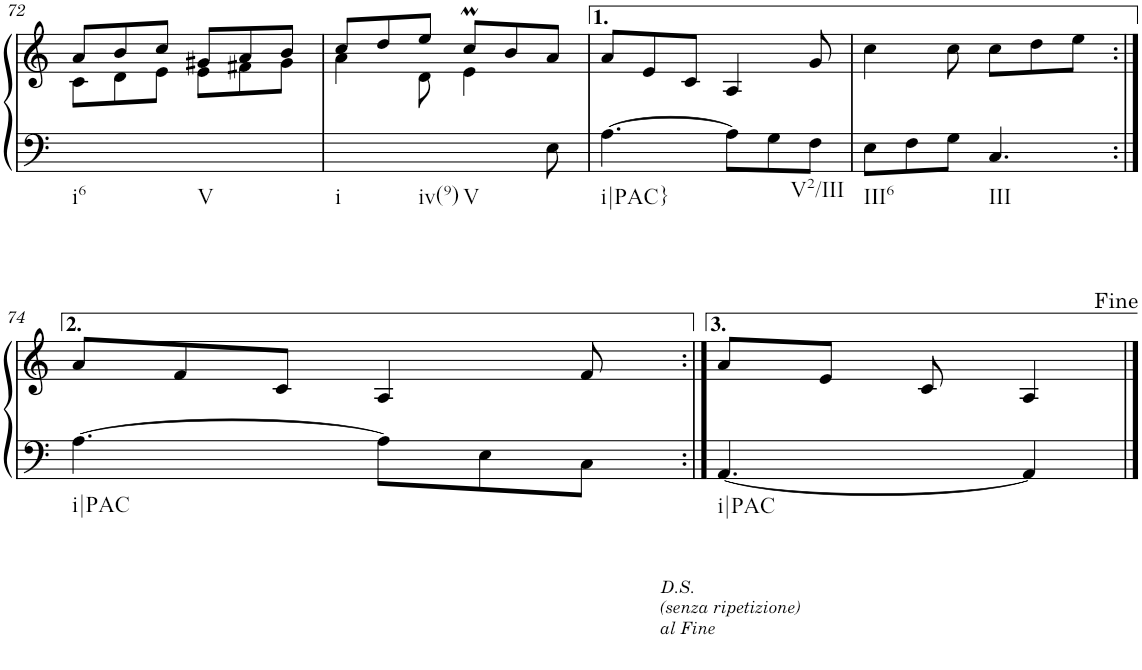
**kern	**kern
*part1	*part1
*staff2	*staff1
*I"Klavier linke Hand	*
!!LO:PB:g=z
*clefF4	*clefG2
*k[]	*k[]
*M6/8	*M6/8
=72	=72
*	*^
!LO:TX:b:t=i6	!	!
!LO:TX:b:t=V	!	!
2.ryy	8a/L	8c\L
.	8b/	8d\
.	8cc/J	8e\J
.	8g#X/L	8e\L
.	8a/	8f#X\
.	8b/J	8g#\J
=73	=73	=73
!LO:TX:b:t=i	!	!
!LO:TX:b:t=iv(9)	!	!
4.ryy	8cc/L	4a\
.	8dd/	.
.	8ee/J	8d\
!LO:TX:b:t=V	!	!
4ryy	8ccM/L	4e\
.	8b/	.
8E\	8a/J	8ryy
=74	=74	=74
!LO:TX:b:t=i|PAC}	!	!
*	*v	*v
[4.A\	8a/L
.	8e/
.	8c/J
8A\L]	4A/
8G\	.
!LO:TX:b:t=V2/III	!
8F\J	8g/
=35	=35
!LO:TX:b:t=III6	!
8E\L	4cc\
8F\	.
8G\J	8cc\
!LO:TX:b:t=III	!
4.C/	8cc\L
.	8dd\
.	8ee\J
!!LO:LB:g=z
=74:|!	=74:|!
!LO:TX:b:t=i|PAC	!
[4.A\	8a/L
.	8f/
.	8c/J
8A\L]	4A/
8E\	.
8C\J	8f/
!	!LO:TX:b:t=D.S.\n(senza ripetizione)\nal Fine
!LO:TX:b:t=D.S.\n(senza ripetizione)\nal Fine	!
=74X2:|!	=74X2:|!
!LO:TX:b:t=i|PAC	!
[4.AA/	8a/L
.	8e/J
.	8c/
4AA/]	4A/
==	==
*-	*-
